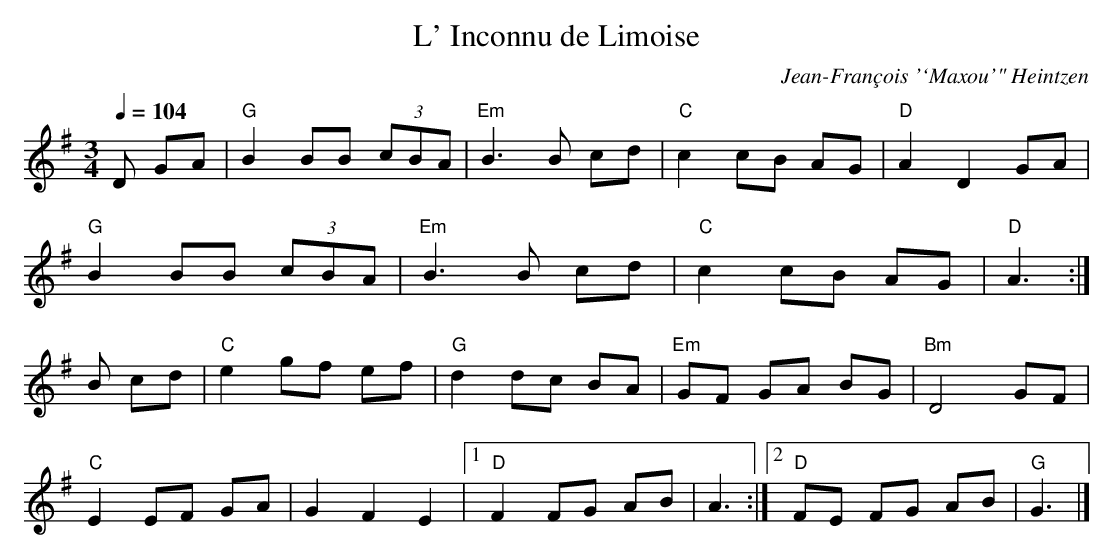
X:1
T: Inconnu de Limoise, L'
C: Jean-Fran\,cois \'`Maxou\'" Heintzen
M: 3/4
L: 1/8
Q: 1/4=104
K: G
D GA | "G" B2 BB (3cBA | "Em" B3 B cd | "C" c2 cB AG | "D" A2 D2 GA |
       "G" B2 BB (3cBA | "Em" B3 B cd | "C" c2 cB AG | "D" A3 :|
B cd | "C" e2 gf ef | "G" d2 dc BA | "Em" GF GA BG | "Bm" D4 GF |
       "C" E2 EF GA | G2F2 E2 |\
       [1 "D" F2 FG AB | A3 :|\
       [2 "D" FE FG AB | "G" G3 |]
